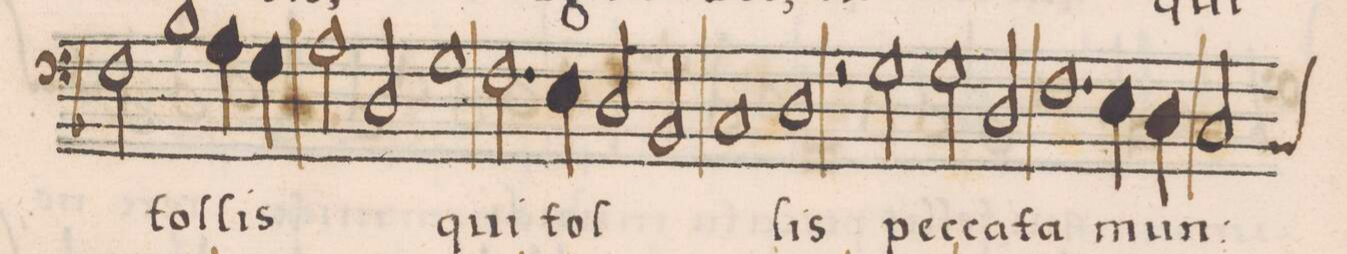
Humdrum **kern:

**kern	**text
*I"BASSVS	*
*clefF4	*
*k[b-]	*
*met(C|)	*
*M2/1	*
2F\	.
1B-\	tol-
=53-	=53-
4A\	-lis
4G\	.
2A\	.
2D/	.
=54-	=54-
1G\	.
2.F\	qui
4E\	tol-
=55-	=55-
2D/	.
2BB-/	.
1C/	.
=56-	=56-
1D\	-lis
2r	.
2G\	pec-
=57-	=57-
2G\	-ca-
2D/	-ta
1.F\	.
=58-	=58-
4E\	mun-
4D\	.
*custos:BB-	*
2C/	.
*-	*-
